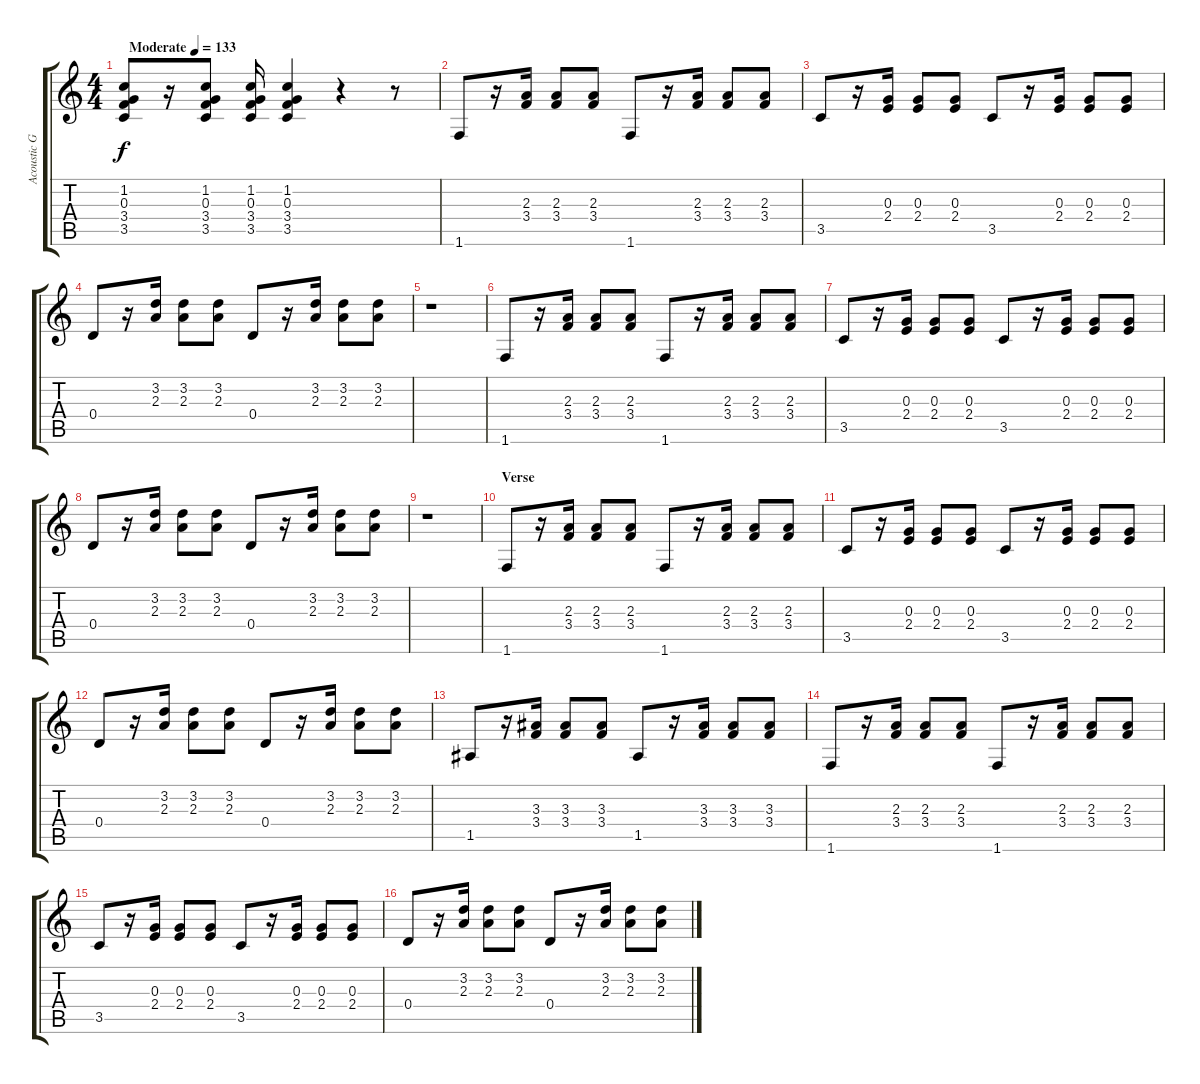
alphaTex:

\track ("Acoustic Guitar" "Acoustic G") {instrument acousticguitarnylon}
\staff {score tabs}
\tuning (E4 B3 G3 D3 A2 E2) {hide}
\ts (4 4)
\tempo (133 "Moderate")
\clef g2
\ks c
(1.2 0.3 3.4 3.5).8{dy f instrument acousticguitarnylon} r.16 (1.2 0.3 3.4 3.5).8 (1.2 0.3 3.4 3.5).16 (1.2 0.3 3.4 3.5).4 r.4 r.8 |
1.6.8 r.16 (2.3 3.4).16 (2.3 3.4).8 (2.3 3.4).8 1.6.8 r.16 (2.3 3.4).16 (2.3 3.4).8 (2.3 3.4).8 |
3.5.8 r.16 (0.3 2.4).16 (0.3 2.4).8 (0.3 2.4).8 3.5.8 r.16 (0.3 2.4).16 (0.3 2.4).8 (0.3 2.4).8 |
0.4.8 r.16 (3.2 2.3).16 (3.2 2.3).8 (3.2 2.3).8 0.4.8 r.16 (3.2 2.3).16 (3.2 2.3).8 (3.2 2.3).8 |
r.1 |
1.6.8 r.16 (2.3 3.4).16 (2.3 3.4).8 (2.3 3.4).8 1.6.8 r.16 (2.3 3.4).16 (2.3 3.4).8 (2.3 3.4).8 |
3.5.8 r.16 (0.3 2.4).16 (0.3 2.4).8 (0.3 2.4).8 3.5.8 r.16 (0.3 2.4).16 (0.3 2.4).8 (0.3 2.4).8 |
0.4.8 r.16 (3.2 2.3).16 (3.2 2.3).8 (3.2 2.3).8 0.4.8 r.16 (3.2 2.3).16 (3.2 2.3).8 (3.2 2.3).8 |
r.1 |
\section ("" "Verse")
1.6.8 r.16 (2.3 3.4).16 (2.3 3.4).8 (2.3 3.4).8 1.6.8 r.16 (2.3 3.4).16 (2.3 3.4).8 (2.3 3.4).8 |
3.5.8 r.16 (0.3 2.4).16 (0.3 2.4).8 (0.3 2.4).8 3.5.8 r.16 (0.3 2.4).16 (0.3 2.4).8 (0.3 2.4).8 |
0.4.8 r.16 (3.2 2.3).16 (3.2 2.3).8 (3.2 2.3).8 0.4.8 r.16 (3.2 2.3).16 (3.2 2.3).8 (3.2 2.3).8 |
1.5.8 r.16 (3.3 3.4).16 (3.3 3.4).8 (3.3 3.4).8 1.5.8 r.16 (3.3 3.4).16 (3.3 3.4).8 (3.3 3.4).8 |
1.6.8 r.16 (2.3 3.4).16 (2.3 3.4).8 (2.3 3.4).8 1.6.8 r.16 (2.3 3.4).16 (2.3 3.4).8 (2.3 3.4).8 |
3.5.8 r.16 (0.3 2.4).16 (0.3 2.4).8 (0.3 2.4).8 3.5.8 r.16 (0.3 2.4).16 (0.3 2.4).8 (0.3 2.4).8 |
0.4.8 r.16 (3.2 2.3).16 (3.2 2.3).8 (3.2 2.3).8 0.4.8 r.16 (3.2 2.3).16 (3.2 2.3).8 (3.2 2.3).8
